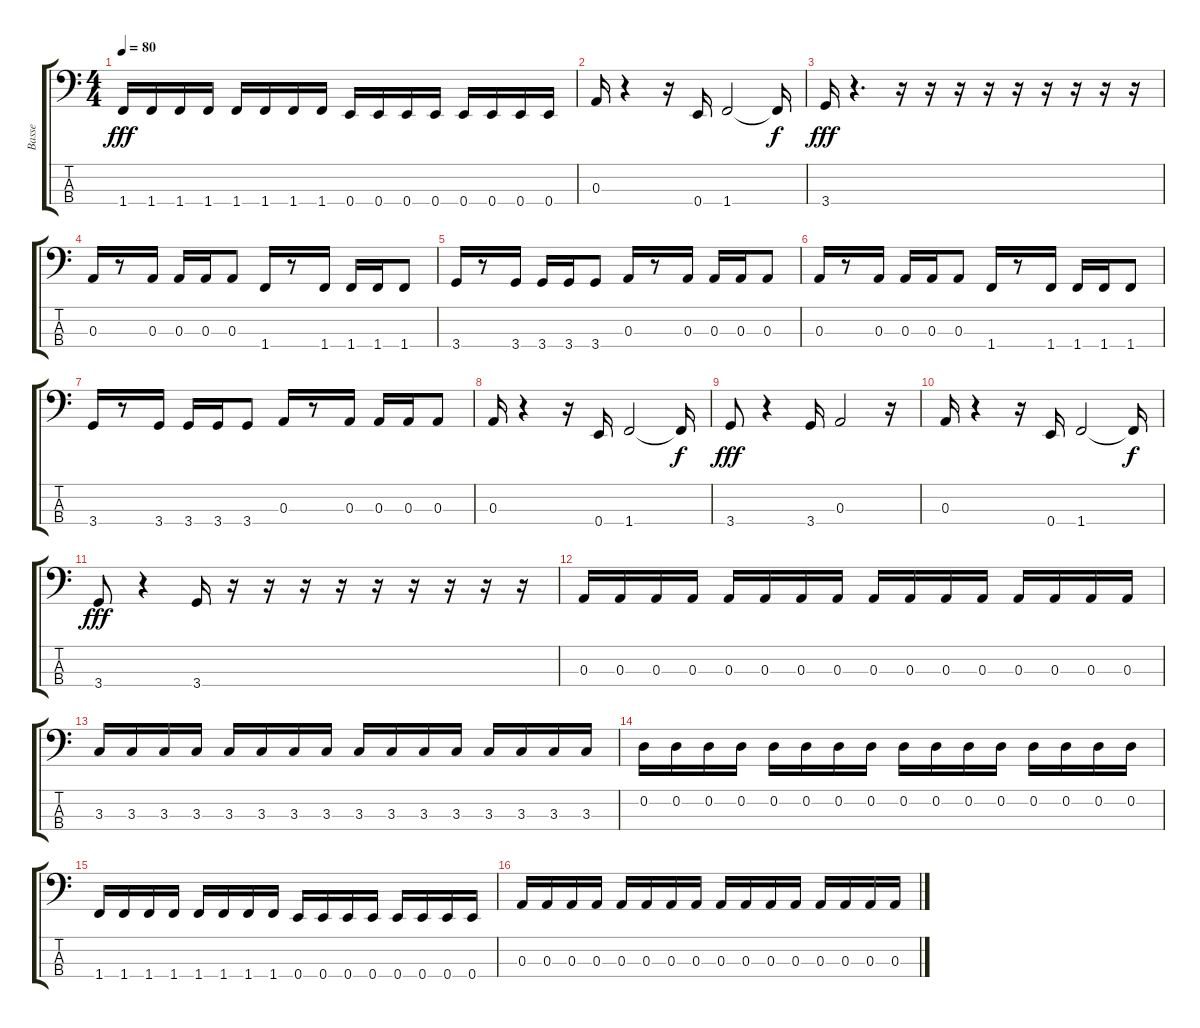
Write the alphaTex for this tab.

\track ("Basse" "Basse") {instrument electricbassfinger}
\staff {score tabs}
\tuning (G2 D2 A1 E1) {hide}
\ts (4 4)
\tempo 80
\clef f4
\ks c
1.4.16{dy fff} 1.4.16 1.4.16 1.4.16 1.4.16 1.4.16 1.4.16 1.4.16 0.4.16 0.4.16 0.4.16 0.4.16 0.4.16 0.4.16 0.4.16 0.4.16 |
0.3.16 r.4 r.16 0.4.16 1.4.2 1.4{t}.16{dy f} |
3.4.16{dy fff} r.4{d} r.16 r.16 r.16 r.16 r.16 r.16 r.16 r.16 r.16 |
0.3.16 r.8 0.3.16 0.3.16 0.3.16 0.3.8 1.4.16 r.8 1.4.16 1.4.16 1.4.16 1.4.8 |
3.4.16 r.8 3.4.16 3.4.16 3.4.16 3.4.8 0.3.16 r.8 0.3.16 0.3.16 0.3.16 0.3.8 |
0.3.16 r.8 0.3.16 0.3.16 0.3.16 0.3.8 1.4.16 r.8 1.4.16 1.4.16 1.4.16 1.4.8 |
3.4.16 r.8 3.4.16 3.4.16 3.4.16 3.4.8 0.3.16 r.8 0.3.16 0.3.16 0.3.16 0.3.8 |
0.3.16 r.4 r.16 0.4.16 1.4.2 1.4{t}.16{dy f} |
3.4.8{dy fff} r.4 3.4.16 0.3.2 r.16 |
0.3.16 r.4 r.16 0.4.16 1.4.2 1.4{t}.16{dy f} |
3.4.8{dy fff} r.4 3.4.16 r.16 r.16 r.16 r.16 r.16 r.16 r.16 r.16 r.16 |
0.3.16 0.3.16 0.3.16 0.3.16 0.3.16 0.3.16 0.3.16 0.3.16 0.3.16 0.3.16 0.3.16 0.3.16 0.3.16 0.3.16 0.3.16 0.3.16 |
3.3.16 3.3.16 3.3.16 3.3.16 3.3.16 3.3.16 3.3.16 3.3.16 3.3.16 3.3.16 3.3.16 3.3.16 3.3.16 3.3.16 3.3.16 3.3.16 |
0.2.16 0.2.16 0.2.16 0.2.16 0.2.16 0.2.16 0.2.16 0.2.16 0.2.16 0.2.16 0.2.16 0.2.16 0.2.16 0.2.16 0.2.16 0.2.16 |
1.4.16 1.4.16 1.4.16 1.4.16 1.4.16 1.4.16 1.4.16 1.4.16 0.4.16 0.4.16 0.4.16 0.4.16 0.4.16 0.4.16 0.4.16 0.4.16 |
0.3.16 0.3.16 0.3.16 0.3.16 0.3.16 0.3.16 0.3.16 0.3.16 0.3.16 0.3.16 0.3.16 0.3.16 0.3.16 0.3.16 0.3.16 0.3.16
